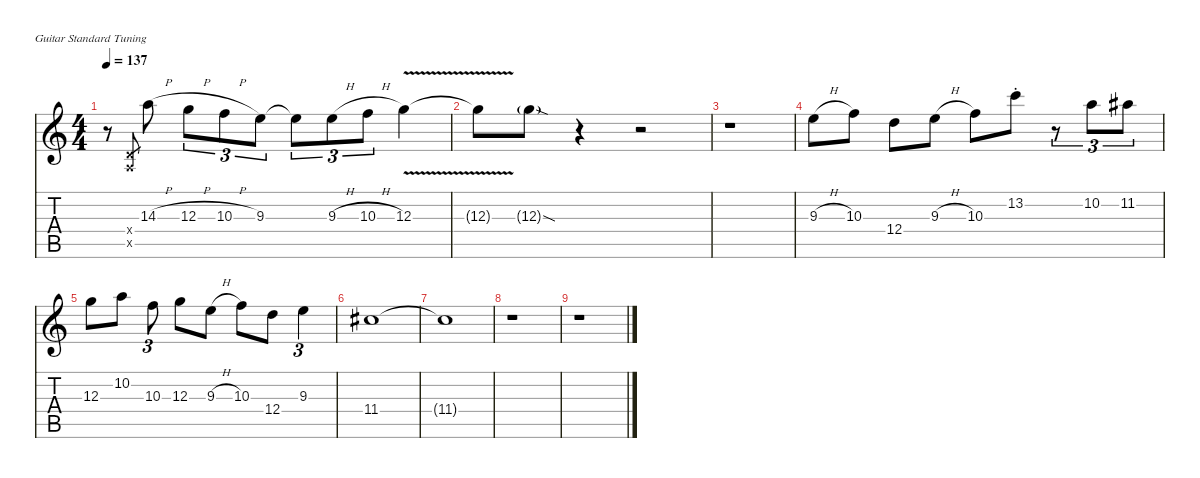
\defaultSystemsLayout 4
\hideDynamics
\bracketExtendMode nobrackets
\singleTrackTrackNamePolicy hidden
\multiTrackTrackNamePolicy hidden
\firstSystemTrackNameMode fullname
\firstSystemTrackNameOrientation horizontal
\otherSystemsTrackNameOrientation horizontal
\track ("Mikael Akerfeldt (Clean Jazz)" "jz.guit.") {instrument electricguitarjazz}
\staff {score tabs}
\tuning (E4 B3 G3 D3 A2 E2)
\ts (4 4)
\tempo 137
\clef g2
\ks c
r.8{dy f beam Down} (0.4{x} 0.5{x}).8{gr dy mf beam Up} 14.3{h}.8{dy f beam Down} 12.3{h}.8{tu (3 2) beam Down} 10.3{h}.8{tu (3 2) beam Down} 9.3.8{tu (3 2) beam Down} 9.3{t}.8{tu (3 2) beam Down} 9.3{h}.8{tu (3 2) beam Down} 10.3{h}.8{tu (3 2) beam Down} 12.3{v}.4{beam Down} |
12.3{v t}.8{beam Down} 12.3{sod g}.8{dy p beam Down} r.4{beam Down} r.2{beam Down} |
r.1{beam Down} |
9.3{h}.8{dy f beam Down} 10.3.8{beam Down} 12.4.8{beam Down} 9.3{h}.8{beam Down} 10.3.8{beam Down} 13.2{st}.8{beam Down} r.8{tu (3 2) beam Down} 10.2.8{tu (3 2) beam Down} 11.2{acc #}.8{tu (3 2) beam Down} |
12.3.8{beam Down} 10.2.8{beam Down} 10.3.8{tu (3 2) beam Down} 12.3.8{beam Down} 9.3{h}.8{beam Down} 10.3.8{beam Down} 12.4.8{beam Down} 9.3.4{tu (3 2) beam Down} |
11.4{acc #}.1{beam Down} |
11.4{t acc #}.1{beam Down} |
r.1{beam Down} |
r.1{beam Down}
